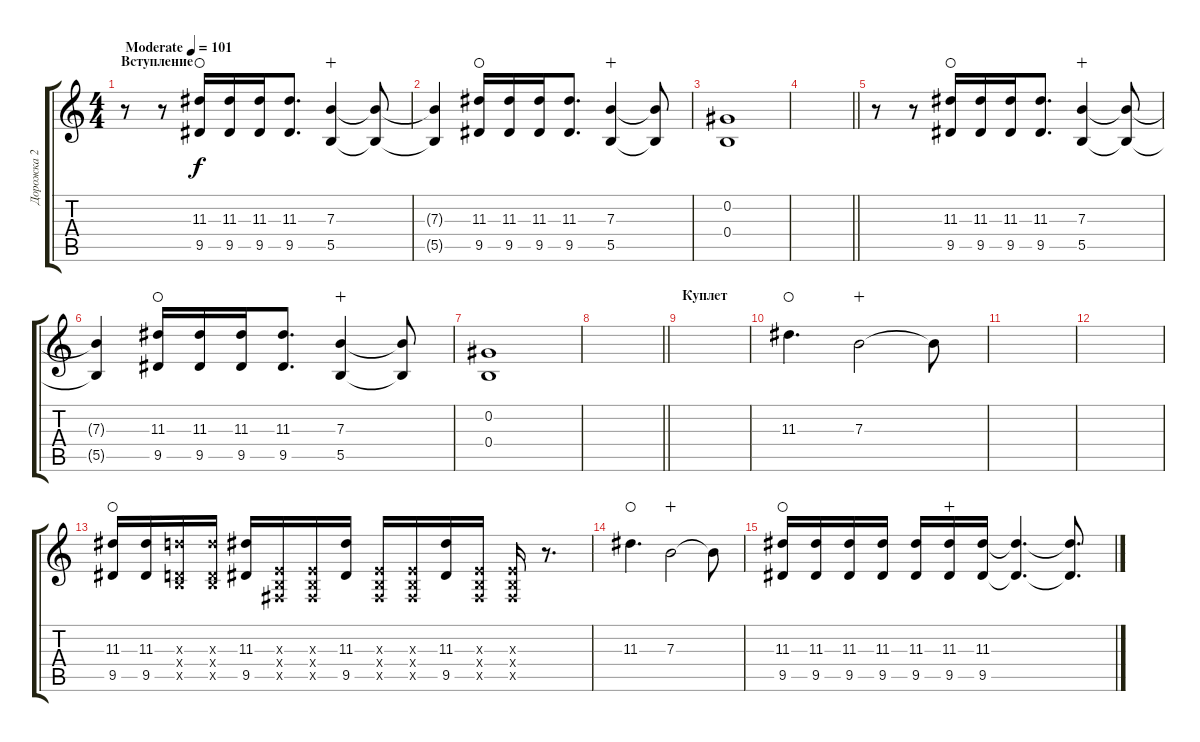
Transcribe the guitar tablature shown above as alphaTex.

\track ("Дорожка 2" "Дорожка 2") {instrument electricguitarclean}
\staff {score tabs}
\tuning (Db4 Ab3 E3 B2 Gb2 B1) {hide}
\ts (4 4)
\section ("" "Вступление")
\tempo (101 "Moderate")
\clef g2
\ks c
r.8{dy f instrument electricguitarclean} r.8 (11.3 9.5).16{waho} (11.3 9.5).16 (11.3 9.5).16 (11.3 9.5).8{d} (7.3 5.5).4{wahc} (7.3{t} 5.5{t}).8 |
(7.3{t} 5.5{t}).4 (11.3 9.5).16{waho} (11.3 9.5).16 (11.3 9.5).16 (11.3 9.5).8{d} (7.3 5.5).4{wahc} (7.3{t} 5.5{t}).8 |
(0.2 0.4).1 |
\barLineRight lightlight
|
r.8 r.8 (11.3 9.5).16{waho} (11.3 9.5).16 (11.3 9.5).16 (11.3 9.5).8{d} (7.3 5.5).4{wahc} (7.3{t} 5.5{t}).8 |
(7.3{t} 5.5{t}).4 (11.3 9.5).16{waho} (11.3 9.5).16 (11.3 9.5).16 (11.3 9.5).8{d} (7.3 5.5).4{wahc} (7.3{t} 5.5{t}).8 |
(0.2 0.4).1 |
\barLineRight lightlight
|
\section ("" "Куплет")
|
11.3.4{d volume 13 waho} 7.3.2{wahc} 7.3{t}.8 |
|
|
(11.3 9.5).16{volume 4 waho} (11.3 9.5).16{volume 13} (10.3{x} 0.4{x} 8.5{x}).16 (10.3{x} 0.4{x} 8.5{x}).16 (11.3 9.5).16 (0.3{x} 0.4{x} 0.5{x}).16 (0.3{x} 0.4{x} 0.5{x}).16 (11.3 9.5).16{volume 3} (0.3{x} 0.4{x} 0.5{x}).16 (0.3{x} 0.4{x} 0.5{x}).16 (11.3 9.5).16 (0.3{x} 0.4{x} 0.5{x}).16 (0.3{x} 0.4{x} 0.5{x}).16 r.8{d} |
11.3.4{d volume 13 waho} 7.3.2{wahc} 7.3{t}.8 |
(11.3 9.5).16{volume 4 waho} (11.3 9.5).16{volume 13} (11.3 9.5).16 (11.3 9.5).16 (11.3 9.5).16 (11.3 9.5).16{wahc} (11.3 9.5).16 (11.3{t} 9.5{t}).4{d} (11.3{t} 9.5{t}).8{d}
